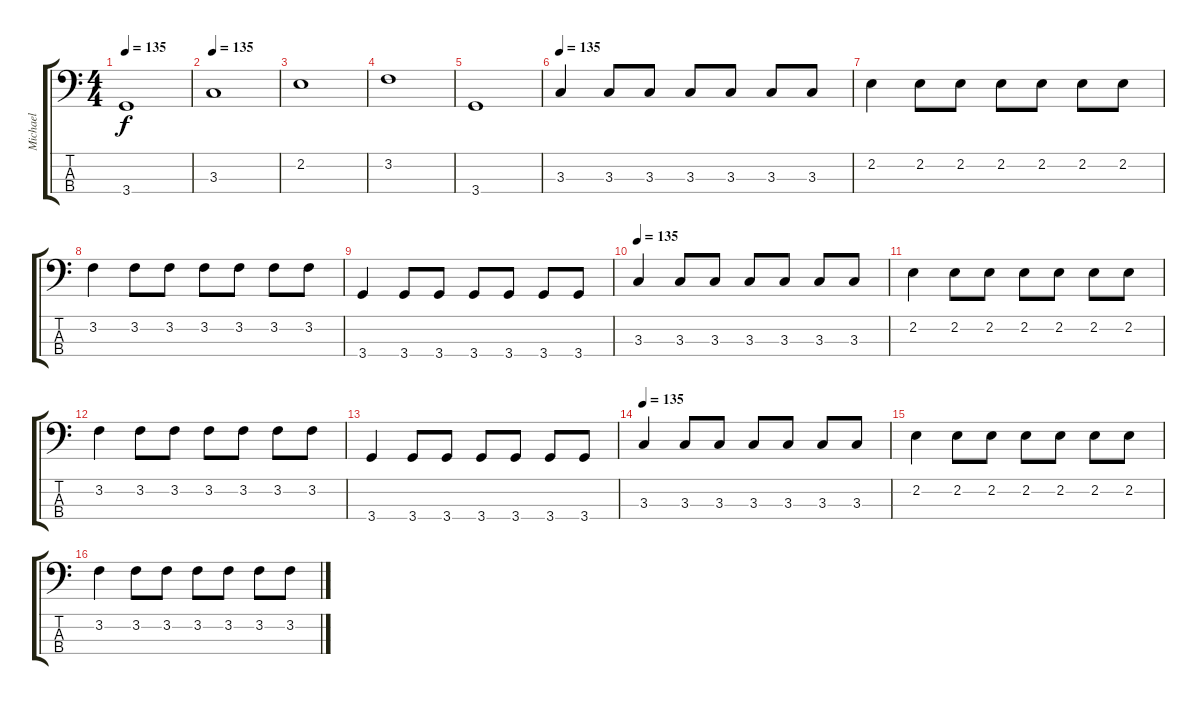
\track ("Michael" "Michael") {instrument electricbasspick}
\staff {score tabs}
\tuning (G2 D2 A1 E1) {hide}
\ts (4 4)
\tempo 135
\clef f4
\ks c
3.4.1{dy f} |
\tempo 135
3.3.1 |
2.2.1 |
3.2.1 |
3.4.1 |
\tempo 135
3.3.4 3.3.8 3.3.8 3.3.8 3.3.8 3.3.8 3.3.8 |
2.2.4 2.2.8 2.2.8 2.2.8 2.2.8 2.2.8 2.2.8 |
3.2.4 3.2.8 3.2.8 3.2.8 3.2.8 3.2.8 3.2.8 |
3.4.4 3.4.8 3.4.8 3.4.8 3.4.8 3.4.8 3.4.8 |
\tempo 135
3.3.4 3.3.8 3.3.8 3.3.8 3.3.8 3.3.8 3.3.8 |
2.2.4 2.2.8 2.2.8 2.2.8 2.2.8 2.2.8 2.2.8 |
3.2.4 3.2.8 3.2.8 3.2.8 3.2.8 3.2.8 3.2.8 |
3.4.4 3.4.8 3.4.8 3.4.8 3.4.8 3.4.8 3.4.8 |
\tempo 135
3.3.4 3.3.8 3.3.8 3.3.8 3.3.8 3.3.8 3.3.8 |
2.2.4 2.2.8 2.2.8 2.2.8 2.2.8 2.2.8 2.2.8 |
3.2.4 3.2.8 3.2.8 3.2.8 3.2.8 3.2.8 3.2.8
